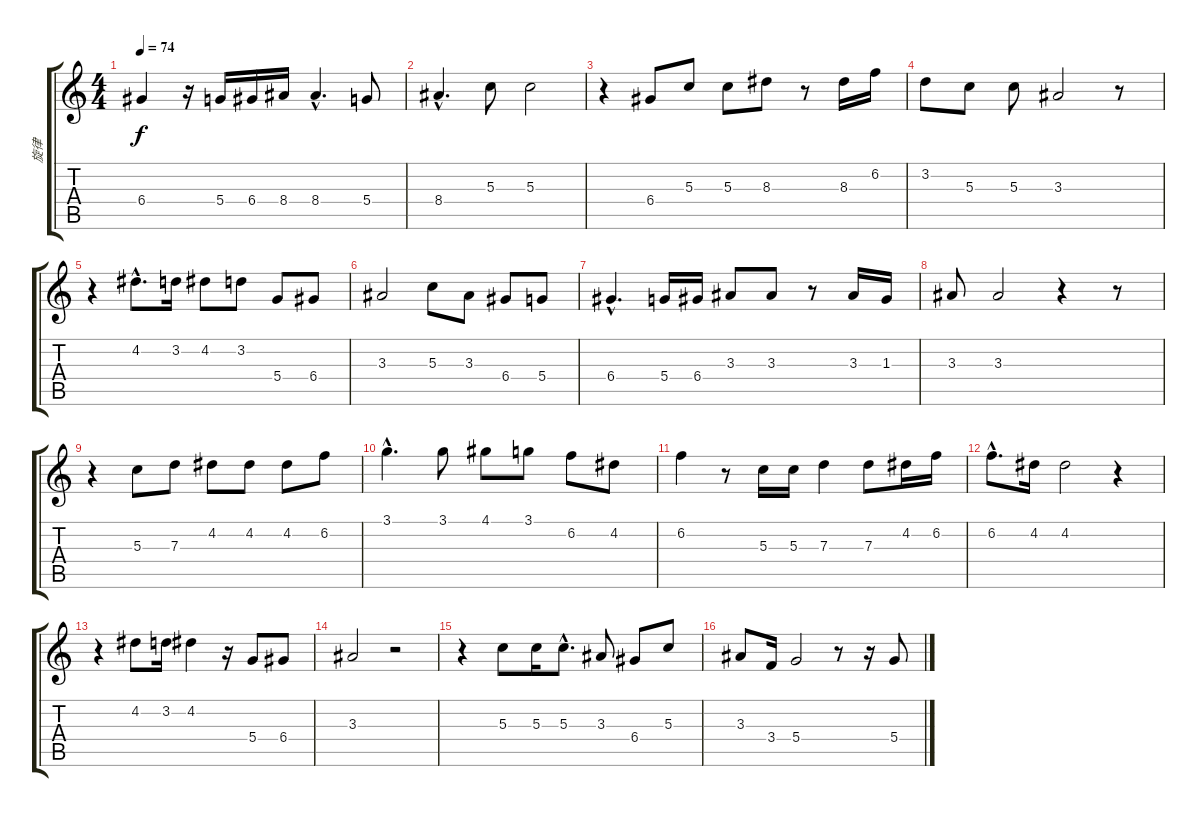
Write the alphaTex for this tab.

\track ("旋律" "旋律") {instrument electricguitarmuted}
\staff {score tabs}
\tuning (E4 B3 G3 D3 A2 E2) {hide}
\ts (4 4)
\tempo 74
\clef g2
\ks c
6.4.4{dy f} r.16 5.4.16 6.4.16 8.4.16 8.4{hac}.4{d} 5.4.8 |
8.4{hac}.4{d} 5.3.8 5.3.2 |
r.4 6.4.8 5.3.8 5.3.8 8.3.8 r.8 8.3.16 6.2.16 |
3.2.8 5.3.8 5.3.8 3.3.2 r.8 |
r.4 4.2{hac}.8{d} 3.2.16 4.2.8 3.2.8 5.4.8 6.4.8 |
3.3.2 5.3.8 3.3.8 6.4.8 5.4.8 |
6.4{hac}.4{d} 5.4.16 6.4.16 3.3.8 3.3.8 r.8 3.3.16 1.3.16 |
3.3.8 3.3.2 r.4 r.8 |
r.4 5.3.8 7.3.8 4.2.8 4.2.8 4.2.8 6.2.8 |
3.1{hac}.4{d} 3.1.8 4.1.8 3.1.8 6.2.8 4.2.8 |
6.2.4 r.8 5.3.16 5.3.16 7.3.4 7.3.8 4.2.16 6.2.16 |
6.2{hac}.8{d} 4.2.16 4.2.2 r.4 |
r.4 4.2.8 3.2.16 4.2.4 r.16 5.4.8 6.4.8 |
3.3.2 r.2 |
r.4 5.3.8 5.3.16 5.3{hac}.8{d} 3.3.8 6.4.8 5.3.8 |
3.3.8 3.4.16 5.4.2 r.8 r.16 5.4.8
